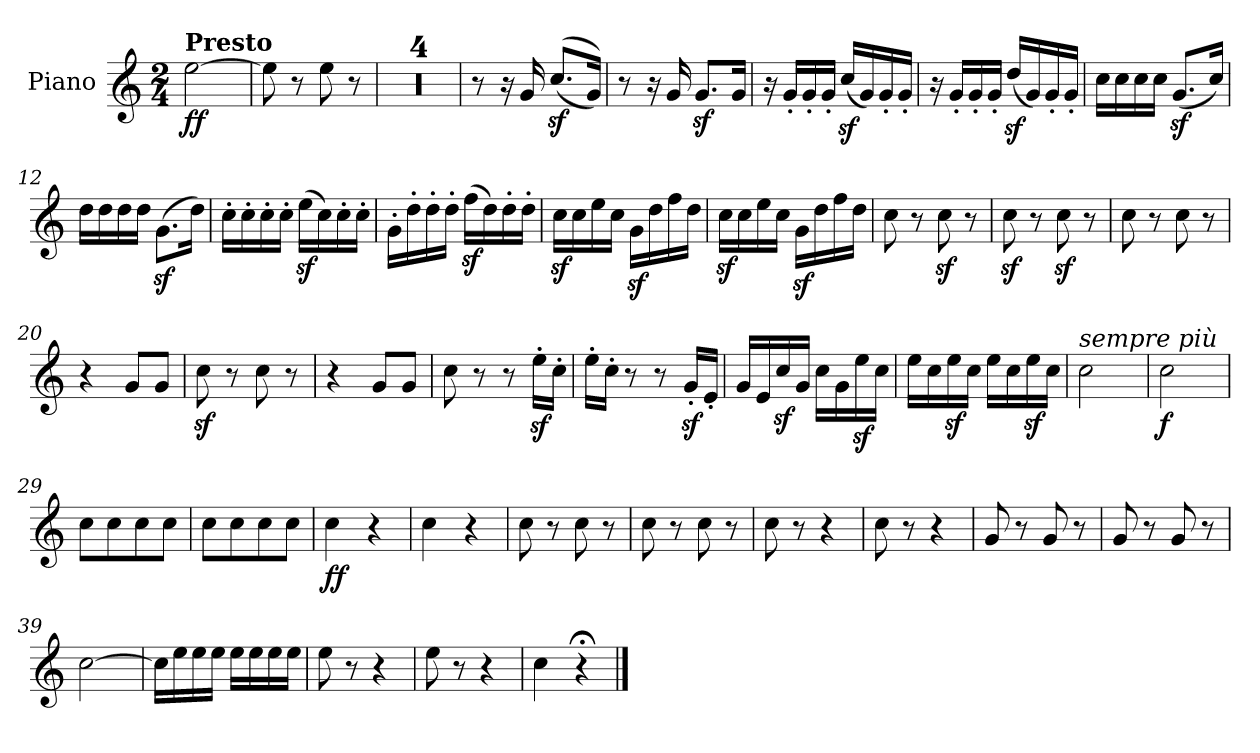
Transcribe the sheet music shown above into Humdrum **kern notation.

**kern	**dynam
*part1	*part1
*staff1	*staff1
*I"Piano	*
*I'Pno.	*
*clefG2	*
*ITrd5c9	*
*k[b-e-a-]	*
*M2/4	*
*MM100	*
=1	=1
!LO:TX:a:B:t=Presto	!
!	!LO:DY:b
[2g\	ff
=2	=2
8g\]	.
8r	.
8g\	.
8r	.
=3	=3
2r	.
=4	=4
2r	.
=5	=5
2r	.
=6	=6
2r	.
=7	=7
8r	.
16r	.
16B-/	.
(<(<8.e-z</L	.
16B-/Jk))	.
=8	=8
8r	.
16r	.
16B-/	.
8.B-z</L	.
16B-/Jk	.
=9	=9
16r	.
16B-'/LL	.
16B-'/	.
16B-'/JJ	.
(<16e-z</LL	.
16B-/)	.
16B-'/	.
16B-'/JJ	.
=10	=10
16r	.
16B-'/LL	.
16B-'/	.
16B-'/JJ	.
(<16fz</LL	.
16B-/)	.
16B-'/	.
16B-'/JJ	.
=11	=11
16e-\LL	.
16e-\	.
16e-\	.
16e-\JJ	.
(<8.B-z</L	.
16e-/Jk)	.
=12	=12
16f\LL	.
16f\	.
16f\	.
16f\JJ	.
(>8.B-z<\L	.
16f\Jk)	.
=13	=13
16e-'\LL	.
16e-'\	.
16e-'\	.
16e-'\JJ	.
(>16gz<\LL	.
16e-\)	.
16e-'\	.
16e-'\JJ	.
!!LO:LB:g=z
=14	=14
16B-'\LL	.
16f'\	.
16f'\	.
16f'\JJ	.
(>16a-z<\LL	.
16f\)	.
16f'\	.
16f'\JJ	.
=15	=15
16e-z<\LL	.
16e-\	.
16g\	.
16e-\JJ	.
16B-z<\LL	.
16f\	.
16a-\	.
16f\JJ	.
=16	=16
16e-z<\LL	.
16e-\	.
16g\	.
16e-\JJ	.
16B-z<\LL	.
16f\	.
16a-\	.
16f\JJ	.
=17	=17
8e-\	.
8r	.
8e-z<\	.
8r	.
=18	=18
8e-z<\	.
8r	.
8e-z<\	.
8r	.
=19	=19
8e-\	.
8r	.
8e-\	.
8r	.
=20	=20
4r	.
8B-/L	.
8B-/J	.
=21	=21
8e-z<\	.
8r	.
8e-\	.
8r	.
!!LO:LB:g=z
=22	=22
4r	.
8B-/L	.
8B-/J	.
=23	=23
8e-\	.
8r	.
8r	.
16gz<'\LL	.
16e-'\JJ	.
=24	=24
16g'\LL	.
16e-'\JJ	.
8r	.
8r	.
16B-z<'/LL	.
16G'/JJ	.
=25	=25
16B-/LL	.
16G/	.
16e-z</	.
16B-/JJ	.
16e-\LL	.
16B-\	.
16gz<\	.
16e-\JJ	.
=26	=26
16g\LL	.
16e-\	.
16gz<\	.
16e-\JJ	.
16g\LL	.
16e-\	.
16gz<\	.
16e-\JJ	.
=27	=27
!LO:TX:a:i:t=sempre più	!
2e-\	.
=28	=28
!	!LO:DY:b
2e-\	f
=29	=29
8e-\L	.
8e-\	.
8e-\	.
8e-\J	.
=30	=30
8e-\L	.
8e-\	.
8e-\	.
8e-\J	.
=31	=31
!	!LO:DY:b
4e-\	ff
4r	.
!!LO:LB:g=z
=32	=32
4e-\	.
4r	.
=33	=33
8e-\	.
8r	.
8e-\	.
8r	.
=34	=34
8e-\	.
8r	.
8e-\	.
8r	.
=35	=35
8e-\	.
8r	.
4r	.
=36	=36
8e-\	.
8r	.
4r	.
=37	=37
8B-/	.
8r	.
8B-/	.
8r	.
=38	=38
8B-/	.
8r	.
8B-/	.
8r	.
=39	=39
[2e-\	.
=40	=40
16e-\LL]	.
16g\	.
16g\	.
16g\JJ	.
16g\LL	.
16g\	.
16g\	.
16g\JJ	.
=41	=41
8g\	.
8r	.
4r	.
=42	=42
8g\	.
8r	.
4r	.
=43	=43
4e-\	.
4r;<	.
==	==
*-	*-
